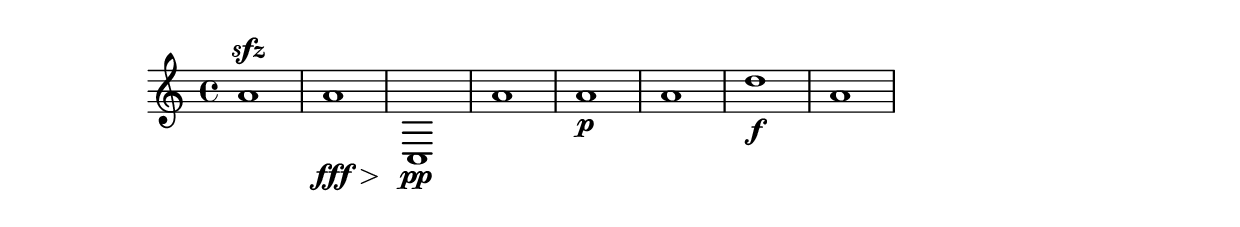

\version "2.7.39"
\header{
  texidoc=" Dynamics appear below or above the staff.  If multiple
dynamics are linked with (de)crescendi, they should be on the same
line. Isolated dynamics may be forced up or down.
 "
}



\relative c''{
  a1^\sfz
  a1\fff\> c,,\!\pp a'' a\p

  %% We need this to test if we get two Dynamic line spanners
  a

  %% because do_removal_processing ()
  %% doesn't seem to post_process elements
  d\f

  a

}

